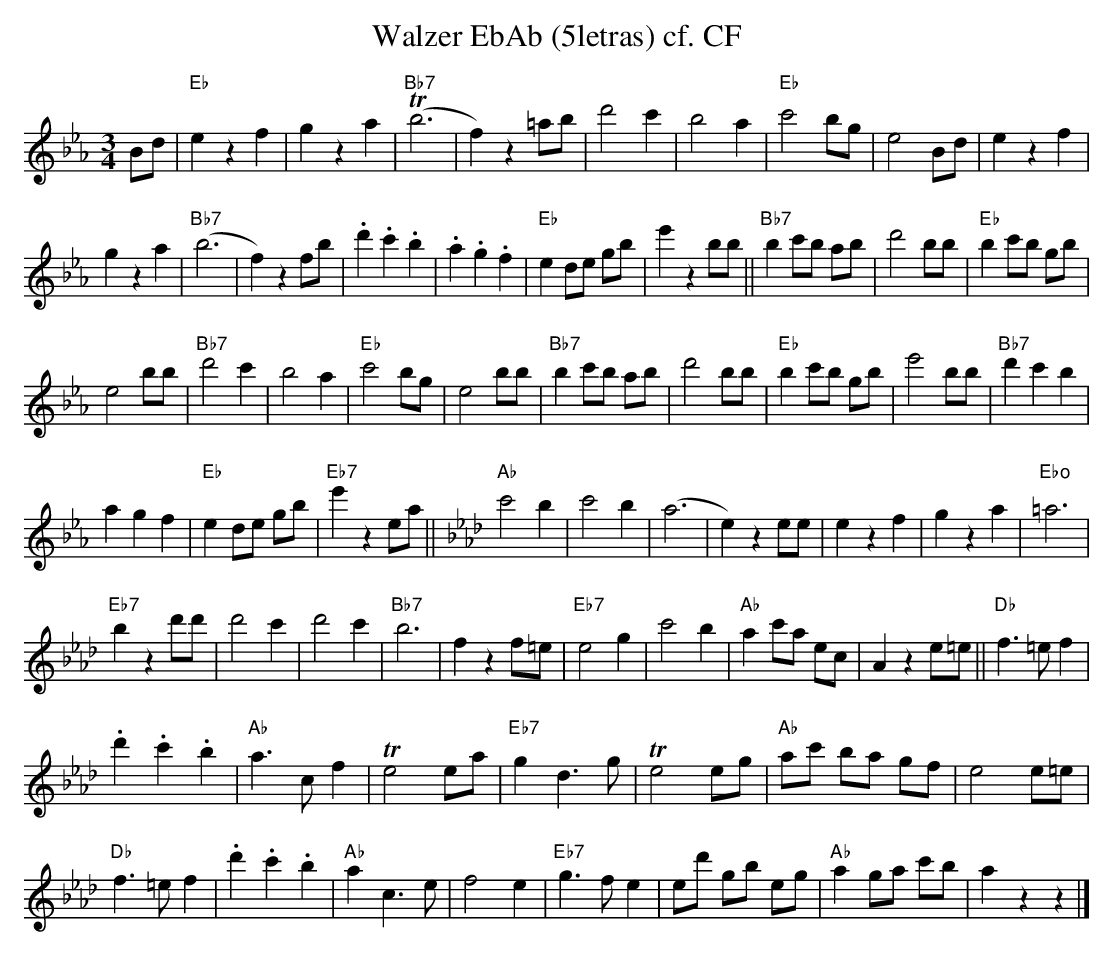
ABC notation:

X:1
T:Walzer EbAb (5letras) cf. CF
M:3/4
L:1/4
K:Ebmaj%%MIDI gchordon
B/2d/2 | "Eb"ezf | gza | "Bb7"(Tb3 | f)z=a/2b/2 | d'2c' | b2a | "Eb"c'2b/2g/2 | e2B/2d/2 | ezf |
gza | "Bb7"(b3 | f)zf/2b/2 | .d'.c'.b | .a.g.f | "Eb"ed/2e/2 g/2b/2 | e'zb/2b/2 || "Bb7"b c'/2b/2 a/2b/2 | d'2b/2b/2 | "Eb"bc'/2b/2 g/2b/2 |
e2 b/2b/2 | "Bb7"d'2c' | b2a | "Eb"c'2b/2g/2 | e2b/2b/2 | "Bb7"bc'/2b/2 a/2b/2 | d'2b/2b/2 | "Eb"bc'/2b/2 g/2b/2 | e'2b/2b/2 | "Bb7"d'c'b |
agf | "Eb"ed/2e/2 g/2b/2 | "Eb7"e'ze/2a/2 || [K:Abmaj] "Ab"c'2b | c'2b | (a3 | e)ze/2e/2 | ezf | gza | "Ebo"=a3 |
"Eb7"bzd'/2d'/2 | d'2c' | d'2c' | "Bb7"b3 | fzf/2=e/2 | "Eb7"e2g | c'2b | "Ab"ac'/2a/2 e/2c/2 | Aze/2=e/2 || "Db"f>=ef |
.d'.c'.b | "Ab"a>cf | Te2e/2a/2 | "Eb7"gd>g | Te2e/2g/2 | "Ab"a/2c'/2 b/2a/2 g/2f/2 | e2e/2=e/2 |
"Db"f>=ef | .d'.c'.b | "Ab"ac>e | f2e | "Eb7"g>fe | e/2d'/2 g/2b/2 e/2g/2 | "Ab"ag/2a/2 c'/2b/2 | azz |]
